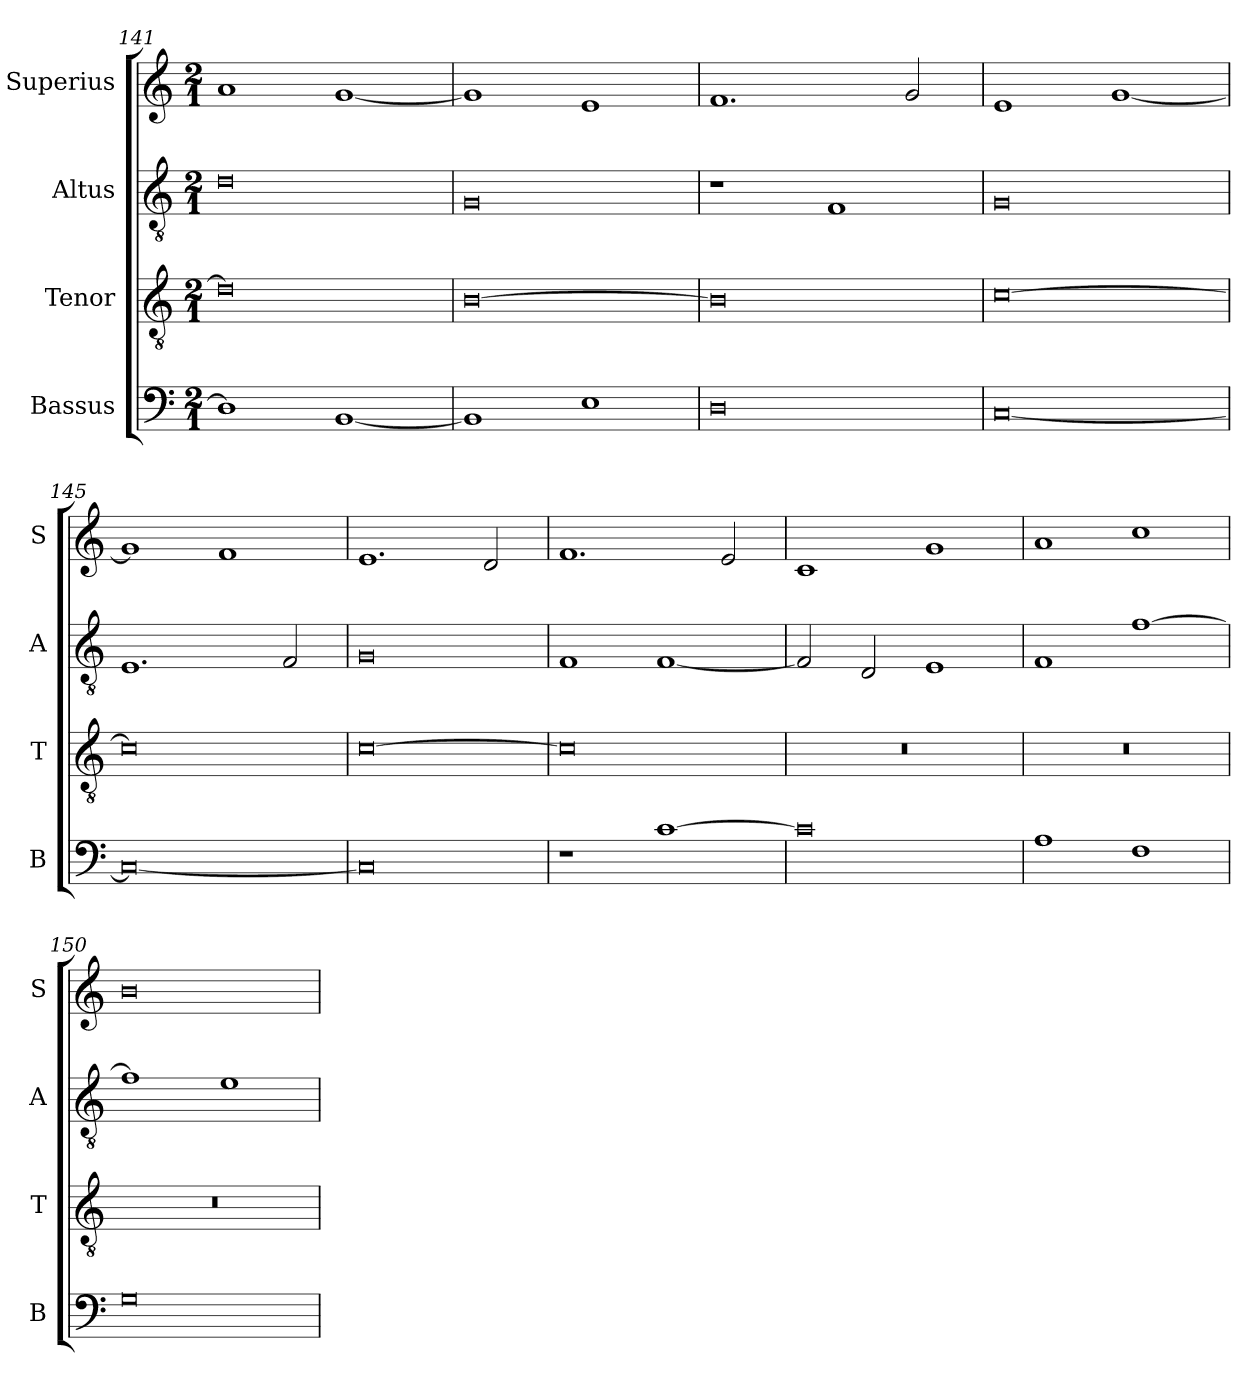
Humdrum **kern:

**kern	**kern	**kern	**kern
*part4	*part3	*part2	*part1
*staff4	*staff3	*staff2	*staff1
*I"Bassus	*I"Tenor	*I"Altus	*I"Superius
*I'B	*I'T	*I'A	*I'S
*clefF4	*clefGv2	*clefGv2	*clefG2
*k[]	*k[]	*k[]	*k[]
*M2/1	*M2/1	*M2/1	*M2/1
=141	=141	=141	=141
1D]	0d]	0d	1a
[1BB	.	.	[1g
=142	=142	=142	=142
1BB]	[0B	0G	1g]
1E	.	.	1e
=143	=143	=143	=143
0D	0B]	1r	1.f
.	.	1F	.
.	.	.	2g/
=144	=144	=144	=144
[0C	[0c	0G	1e
.	.	.	[1g
=145	=145	=145	=145
0C_	0c]	1.E	1g]
.	.	.	1f
.	.	2F/	.
=146	=146	=146	=146
0C]	[0c	0G	1.e
.	.	.	2d/
=147	=147	=147	=147
1r	0c]	1F	1.f
[1c	.	[1F	.
.	.	.	2e/
=148	=148	=148	=148
0c]	0r	2F/]	1c
.	.	2D/	.
.	.	1E	1g
=149	=149	=149	=149
1A	0r	1F	1a
1F	.	[1f	1cc
=150	=150	=150	=150
0G	0r	1f]	0b
.	.	1e	.
=	=	=	=
*-	*-	*-	*-
